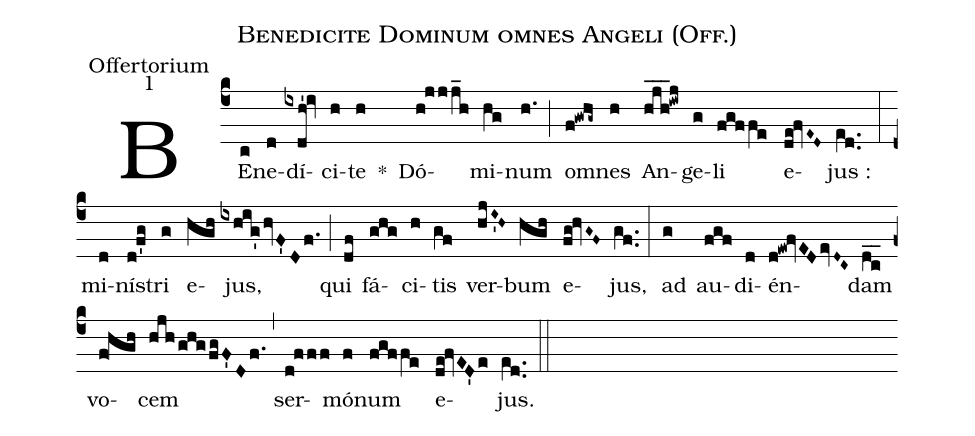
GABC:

name:Benedicite Dominum omnes Angeli  (Off.);
office-part:Offertorium;
mode:1;
%%
(c4) BE(c)ne(d)dí(ixdh'!iv)ci(h)te(h) *() Dó(h!jjj_h)mi(hg)num(h.) (;) o(f!gwhg~)mnes(h) An(hjh___!iwj)ge(g)li(fgffe) e(de!fvE~D~)jus :(e[ll:1]d..) (:) mi(d)ní(d!f'g)stri(g) e(hgh)jus,(ixhig'hvF'Df.) (;) qui(df) fá(ghg)ci(h)tis(gf) ver(hjI~'H~)bum(hgh) <nlba>e(fg!hvG~F~)jus,</nlba>(gf..) (:) ad(g) au(fgf)di(d)én(d!ew!fvEDevD~C~)dam(dc__) vo(f!hgh)cem(hjhghgfgF'Df.) (,) ser(d!fff)mó(f)num(fgffe) e(de!fvED'e)jus.(e[ll:1]d..) (::)
